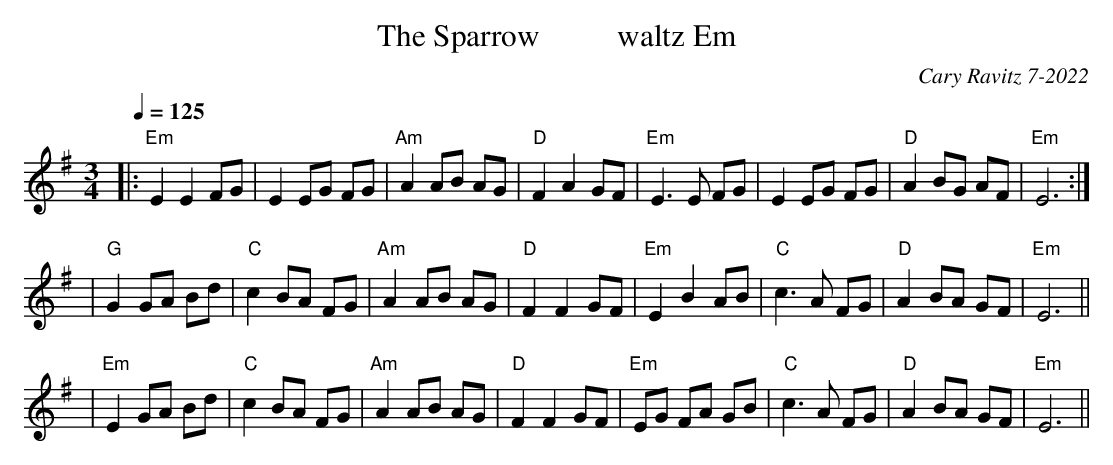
X:1
T: The Sparrow          waltz Em
C: Cary Ravitz 7-2022
M: 3/4
Q: 1/4=125
K: Em
|: "Em" E2 E2 FG | E2 EG FG | "Am"A2 AB AG | "D"F2A2 GF | "Em"E3 E FG | E2 EG FG | "D"A2 BG AF | "Em"E6  :|
| "G"G2 GA Bd |"C" c2 BA FG | "Am"A2 AB AG | "D"F2 F2 GF | "Em"E2 B2 AB | "C" c3 A FG | "D"A2 BA GF | "Em"E6 ||
| "Em"E2 GA Bd |"C" c2 BA FG | "Am"A2 AB AG | "D"F2 F2 GF | "Em"EG FA GB |"C" c3 A FG | "D"A2 BA GF | "Em"E6 ||
